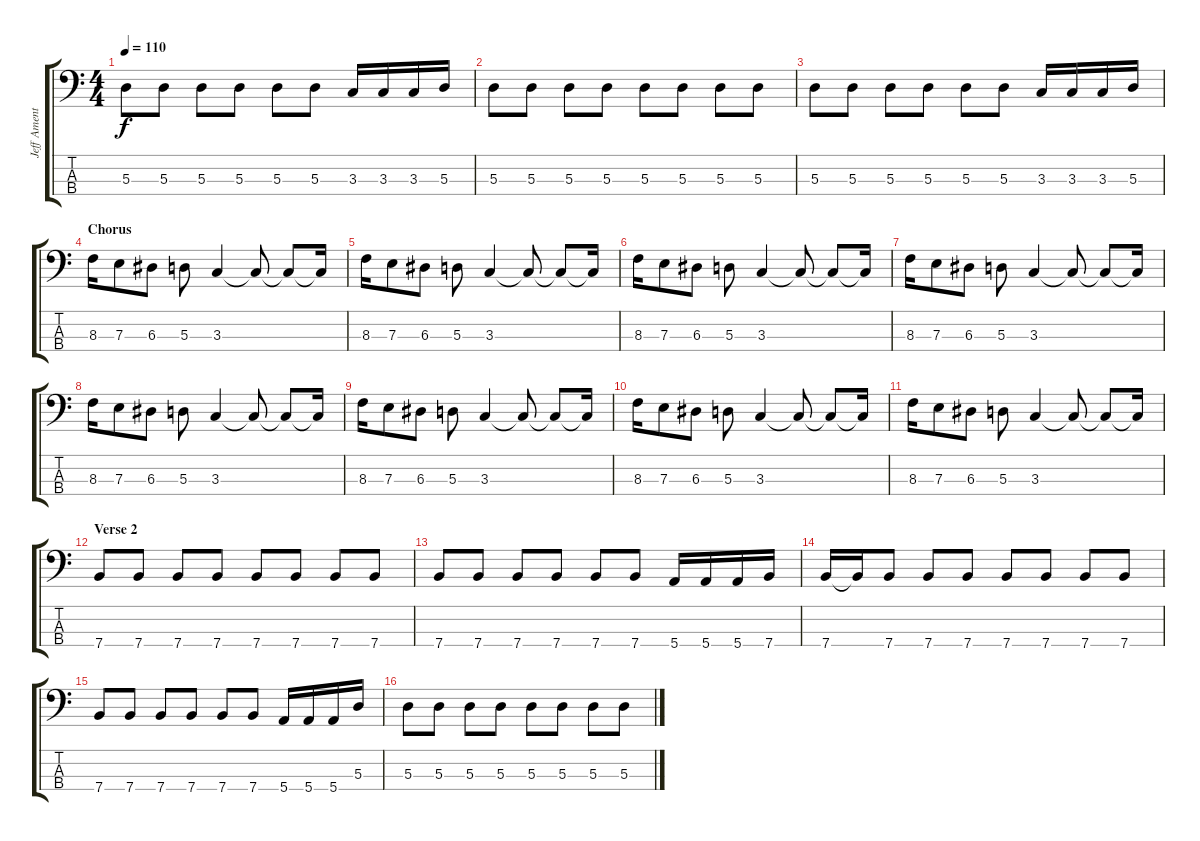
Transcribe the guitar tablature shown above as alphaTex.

\track ("Jeff Ament" "Jeff Ament") {instrument electricbassfinger}
\staff {score tabs}
\tuning (G2 D2 A1 E1) {hide}
\ts (4 4)
\tempo 110
\clef f4
\ks c
5.3.8{dy f} 5.3.8 5.3.8 5.3.8 5.3.8 5.3.8 3.3.16 3.3.16 3.3.16 5.3.16 |
5.3.8 5.3.8 5.3.8 5.3.8 5.3.8 5.3.8 5.3.8 5.3.8 |
5.3.8 5.3.8 5.3.8 5.3.8 5.3.8 5.3.8 3.3.16 3.3.16 3.3.16 5.3.16 |
\section ("" "Chorus")
8.3.16 7.3.8 6.3.8 5.3.8 3.3.4 3.3{t}.8 3.3{t}.8 3.3{t}.16 |
8.3.16 7.3.8 6.3.8 5.3.8 3.3.4 3.3{t}.8 3.3{t}.8 3.3{t}.16 |
8.3.16 7.3.8 6.3.8 5.3.8 3.3.4 3.3{t}.8 3.3{t}.8 3.3{t}.16 |
8.3.16 7.3.8 6.3.8 5.3.8 3.3.4 3.3{t}.8 3.3{t}.8 3.3{t}.16 |
8.3.16 7.3.8 6.3.8 5.3.8 3.3.4 3.3{t}.8 3.3{t}.8 3.3{t}.16 |
8.3.16 7.3.8 6.3.8 5.3.8 3.3.4 3.3{t}.8 3.3{t}.8 3.3{t}.16 |
8.3.16 7.3.8 6.3.8 5.3.8 3.3.4 3.3{t}.8 3.3{t}.8 3.3{t}.16 |
8.3.16 7.3.8 6.3.8 5.3.8 3.3.4 3.3{t}.8 3.3{t}.8 3.3{t}.16 |
\section ("" "Verse 2")
7.4.8 7.4.8 7.4.8 7.4.8 7.4.8 7.4.8 7.4.8 7.4.8 |
7.4.8 7.4.8 7.4.8 7.4.8 7.4.8 7.4.8 5.4.16 5.4.16 5.4.16 7.4.16 |
7.4.16 7.4{t}.16 7.4.8 7.4.8 7.4.8 7.4.8 7.4.8 7.4.8 7.4.8 |
7.4.8 7.4.8 7.4.8 7.4.8 7.4.8 7.4.8 5.4.16 5.4.16 5.4.16 5.3.16 |
5.3.8 5.3.8 5.3.8 5.3.8 5.3.8 5.3.8 5.3.8 5.3.8
